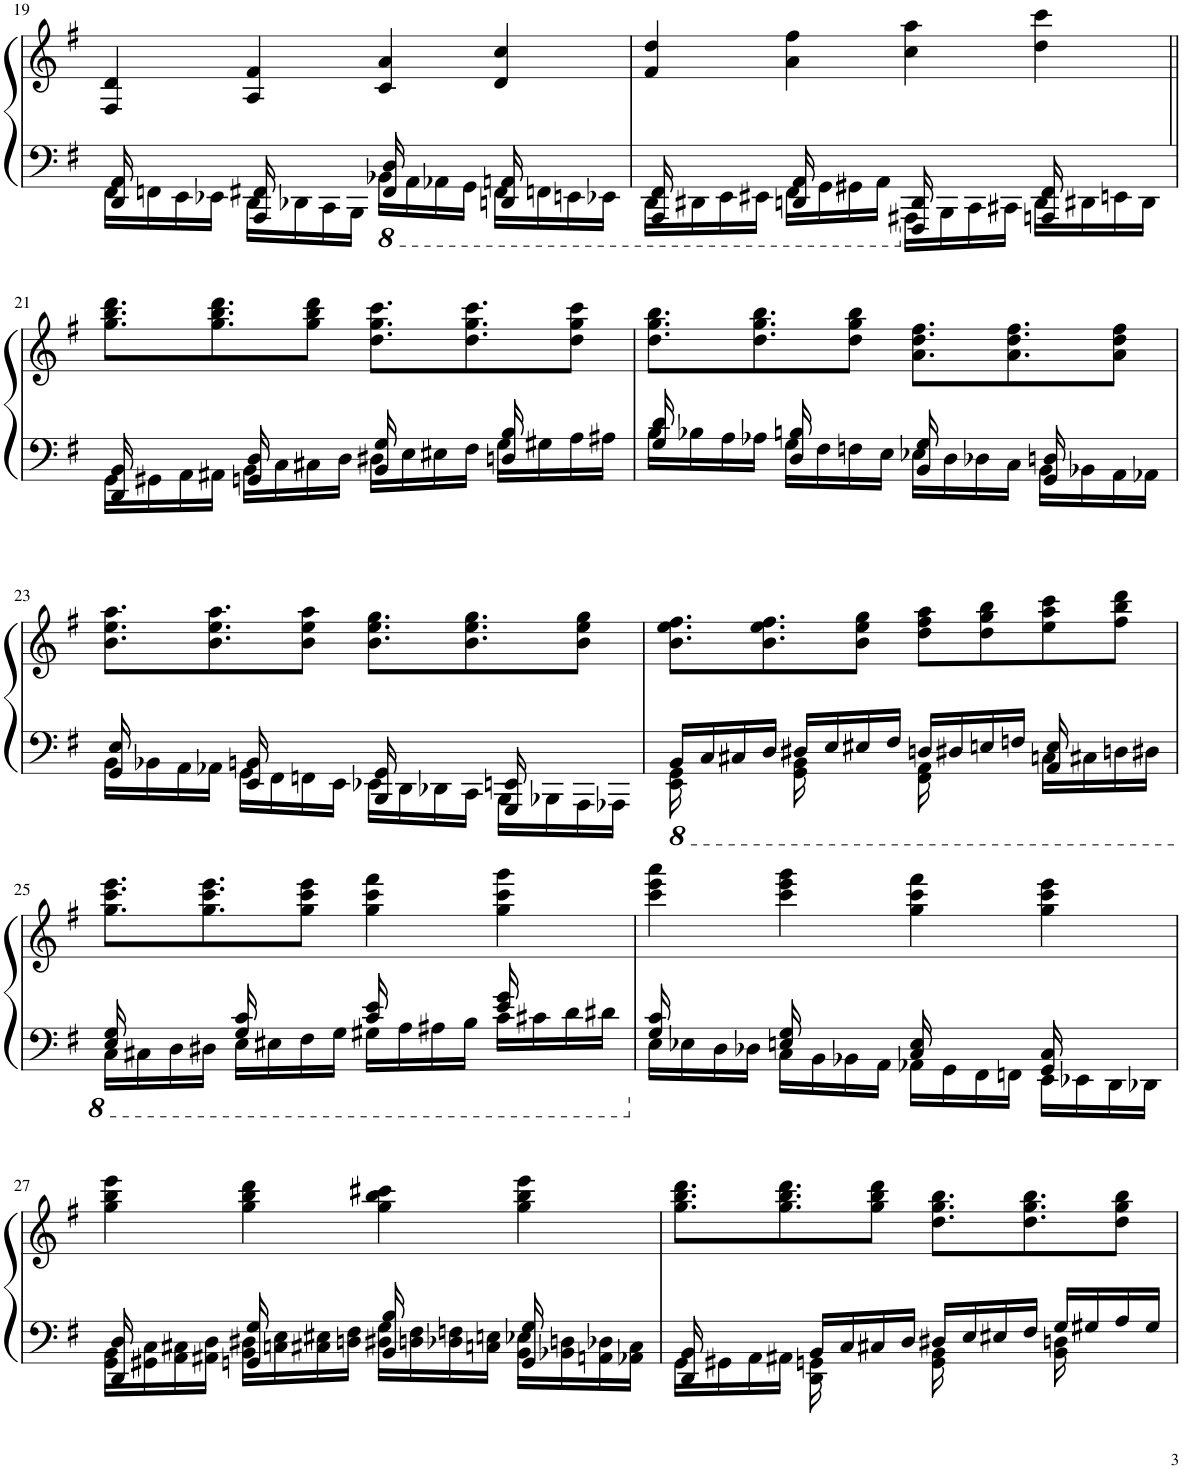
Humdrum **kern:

**kern	**kern
*part1	*part1
*staff2	*staff1
*I"Piano	*
*I'Pno.	*
!!LO:PB:g=z
*clefF4	*clefG2
*k[f#]	*k[f#]
*M4/4	*M4/4
=19	=19
*^	*
16FF#\LL	16DD/ 16AA/	4F#/ 4d/
16FFn\	8.ryy	.
16EE\	.	.
16EE-X\JJ	.	.
16DD\LL	16AAA/ 16FF#X/	4A/ 4f#/
16DD-X\	8.ryy	.
16CC\	.	.
16BBB\JJ	.	.
*8ba	*	*
16BBB-X\LL	16FFF#/ 16DD/	4c/ 4a/
16AAA\	8.ryy	.
16AAA-X\	.	.
16GGG\JJ	.	.
16FFF#\LL	16DDDn/ 16AAAn/	4d/ 4cc/
16FFFn\	8.ryy	.
16EEEn\	.	.
16EEE-X\JJ	.	.
=20	=20	=20
16DDD\LL	16AAAA/ 16FFF#/	4f#/ 4dd/
16DDD#X\	8.ryy	.
16EEE\	.	.
16EEE#X\JJ	.	.
16FFF#\LL	16DDDn/ 16AAA/	4a\ 4ff#\
16GGG\	8.ryy	.
16GGG#X\	.	.
16AAA\JJ	.	.
*X8ba	*	*
16AAA#X\LL	16FFF#/ 16DD/	4cc\ 4aa\
16BBB\	8.ryy	.
16CC\	.	.
16CC#X\JJ	.	.
16DD\LL	16AAAn/ 16FF#/	4dd\ 4ccc\
16DD#X\	8.ryy	.
16EEn\	.	.
16DD#\JJ	.	.
!!LO:LB:g=z
=21||	=21||	=21||
16GG\LL	16DD/ 16BB/	8.gg\ 8.bb\ 8.ddd\L
16GG#X\	8.ryy	.
16AA\	.	.
16AA#X\JJ	.	8.gg\ 8.bb\ 8.ddd\
16BB\LL	16GGn/ 16D/	.
16C\	8.ryy	.
16C#X\	.	8gg\ 8bb\ 8ddd\J
16D\JJ	.	.
16D#X\LL	16BB/ 16G/	8.dd\ 8.gg\ 8.ccc\L
16E\	8.ryy	.
16E#X\	.	.
16F#\JJ	.	8.dd\ 8.gg\ 8.ccc\
16G\LL	16Dn/ 16B/	.
16G#X\	8.ryy	.
16A\	.	8dd\ 8gg\ 8ccc\J
16A#X\JJ	.	.
=22	=22	=22
16B\LL	16G/ 16d/	8.dd\ 8.gg\ 8.bb\L
16B-X\	8.ryy	.
16A\	.	.
16A-X\JJ	.	8.dd\ 8.gg\ 8.bb\
16G\LL	16D/ 16Bn/	.
16F#\	8.ryy	.
16Fn\	.	8dd\ 8gg\ 8bb\J
16E\JJ	.	.
16E-X\LL	16BB/ 16G/	8.a\ 8.dd\ 8.ff#\L
16D\	8.ryy	.
16D-X\	.	.
16C\JJ	.	8.a\ 8.dd\ 8.ff#\
16BB\LL	16GG/ 16Dn/	.
16BB-X\	8.ryy	.
16AA\	.	8a\ 8dd\ 8ff#\J
16AA-X\JJ	.	.
!!LO:LB:g=z
=23	=23	=23
16BB\LL	16GG/ 16E/	8.b\ 8.ee\ 8.aa\L
16BB-X\	8.ryy	.
16AA\	.	.
16AA-X\JJ	.	8.b\ 8.ee\ 8.aa\
16GG\LL	16EE/ 16BBn/	.
16FF#\	8.ryy	.
16FFn\	.	8b\ 8ee\ 8aa\J
16EE\JJ	.	.
16EE-X\LL	16BBB/ 16GG/	8.b\ 8.ee\ 8.gg\L
16DD\	8.ryy	.
16DD-X\	.	.
16CC\JJ	.	8.b\ 8.ee\ 8.gg\
16BBB\LL	16GGG/ 16EEn/	.
16BBB-X\	8.ryy	.
16AAA\	.	8b\ 8ee\ 8gg\J
16AAA-X\JJ	.	.
=24	=24	=24
*8ba	*	*
16BBB/LL	16EEE\ 16GGG\	8.b\ 8.ee\ 8.ff#\L
16CC/	8.ryy	.
16CC#X/	.	.
16DD/JJ	.	8.b\ 8.ee\ 8.ff#\
16DD#X/LL	16GGG\ 16BBB\	.
16EE/	8.ryy	.
16EE#X/	.	8b\ 8ee\ 8gg\J
16FF#/JJ	.	.
16DDn/LL	16FFF#\ 16AAA\	8dd\ 8ff#\ 8aa\L
16DD#X/	8.ryy	.
16EEn/	.	8dd\ 8gg\ 8bb\
16FFn/JJ	.	.
16CCn\LL	16AAA/ 16EE/	8ee\ 8aa\ 8ccc\
16CC#X\	8.ryy	.
16DDn\	.	8ff#\ 8bb\ 8ddd\J
16DD#X\JJ	.	.
!!LO:LB:g=z
=25	=25	=25
16CC\LL	16EE/ 16GG/	8.gg\ 8.ccc\ 8.eee\L
16CC#X\	8.ryy	.
16DD\	.	.
16DD#X\JJ	.	8.gg\ 8.ccc\ 8.eee\
16EE\LL	16GG/ 16C/	.
16EE#X\	8.ryy	.
16FF#\	.	8gg\ 8ccc\ 8eee\J
16GG\JJ	.	.
16GG#X\LL	16C/ 16E/	4gg\ 4ccc\ 4fff#\
16AA\	8.ryy	.
16AA#X\	.	.
16BB\JJ	.	.
16C\LL	16E/ 16G/	4gg\ 4ccc\ 4ggg\
16C#X\	8.ryy	.
16D\	.	.
16D#X\JJ	.	.
=26	=26	=26
*X8ba	*	*
16E\LL	16G/ 16c/	4ccc\ 4eee\ 4aaa\
16E-X\	8.ryy	.
16D\	.	.
16D-X\JJ	.	.
16C\LL	16En/ 16G/	4ccc\ 4eee\ 4ggg\
16BB\	8.ryy	.
16BB-X\	.	.
16AA\JJ	.	.
16AA-X\LL	16C/ 16E/	4gg\ 4ccc\ 4fff#\
16GG\	8.ryy	.
16FF#\	.	.
16FFn\JJ	.	.
16EE\LL	16GG/ 16C/	4gg\ 4ccc\ 4eee\
16EE-X\	8.ryy	.
16DD\	.	.
16DD-X\JJ	.	.
!!LO:LB:g=z
=27	=27	=27
16GG\ 16BB\LL	16DD/ 16D/	4gg\ 4bb\ 4eee\
16GG#X\ 16C\	8.ryy	.
16AA\ 16C#X\	.	.
16AA#X\ 16D\JJ	.	.
16BB\ 16D#X\LL	16GGn/ 16G/	4gg\ 4bb\ 4ddd\
16Cn\ 16E\	8.ryy	.
16C#X\ 16E#X\	.	.
16Dn\ 16F#\JJ	.	.
16D#X\ 16G\LL	16BB/ 16B/	4gg\ 4bb\ 4ccc#X\
16Dn\ 16F#\	8.ryy	.
16D-X\ 16Fn\	.	.
16Cn\ 16En\JJ	.	.
16BB\ 16E-X\LL	16GG/ 16G/	4gg\ 4bb\ 4eee\
16BB-X\ 16Dn\	8.ryy	.
16AAn\ 16D-X\	.	.
16AA-X\ 16C\JJ	.	.
=28	=28	=28
16GG\LL	16DD/ 16BB/	8.gg\ 8.bb\ 8.ddd\L
16GG#X\	8.ryy	.
16AA\	.	.
16AA#X\JJ	.	8.gg\ 8.bb\ 8.ddd\
16BB/LL	16DD\ 16GGn\	.
16C/	8.ryy	.
16C#X/	.	8gg\ 8bb\ 8ddd\J
16D/JJ	.	.
16D#X/LL	16GG\ 16BB\	8.dd\ 8.gg\ 8.bb\L
16E/	8.ryy	.
16E#X/	.	.
16F#/JJ	.	8.dd\ 8.gg\ 8.bb\
16G/LL	16BB\ 16Dn\	.
16G#X/	8.ryy	.
16A/	.	8dd\ 8gg\ 8bb\J
16G#/JJ	.	.
*v	*v	*
=	=
*-	*-
